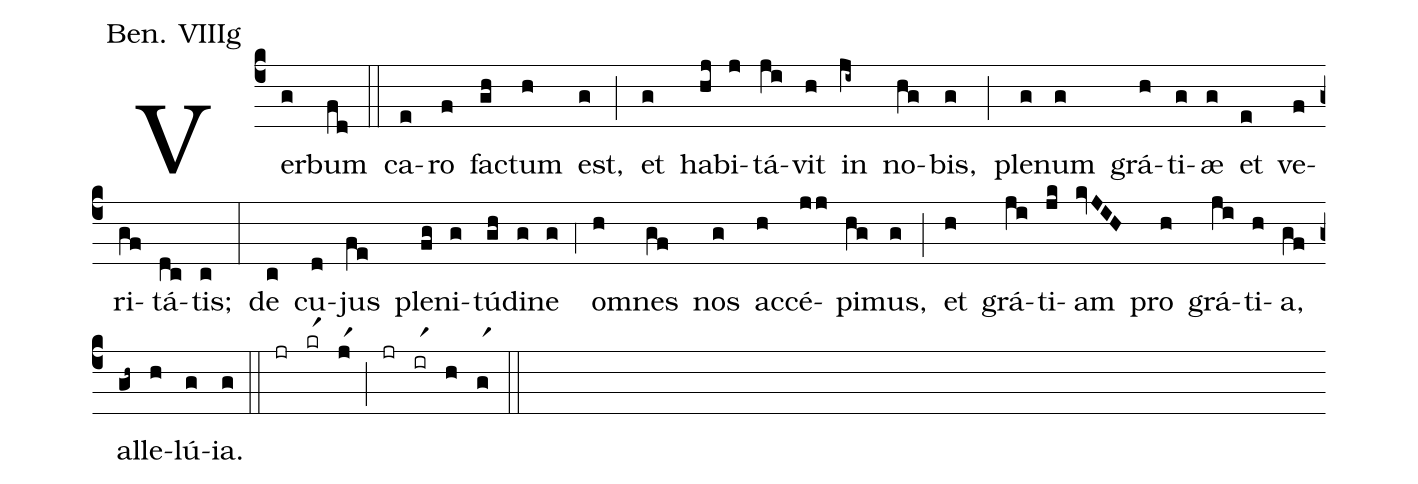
annotation: Ben. VIIIg;
%%
(c4) Ver(g)bum(fd) (::) ca(e)ro(f) fa(gh)ctum(h) est,(g) (;) et(g) ha(hj)bi(j)tá(ji)vit(h) in(ji~) no(hg)bis,(g) (;) ple(g)num(g) grá(h)ti(g)æ(g) et(e) ve(f)ri(gf)tá(dc)tis;(c) (:) de(c) cu(d)jus(fe) ple(fg)ni(g)tú(gh)di(g)ne(g) (;4) o(h)mnes(gf) nos(g) ac(h)cé(jj)pi(hg)mus,(g) (;) et(h) grá(ji)ti(jk)am(kvJIH) pro(h) grá(ji)ti(h)a,(gf) al(gh~)le(h)lú(g)ia.(g) (::) (jr)(krr1)(jr1)(;)(jr)(irr1)(h)(gr1)(::)
